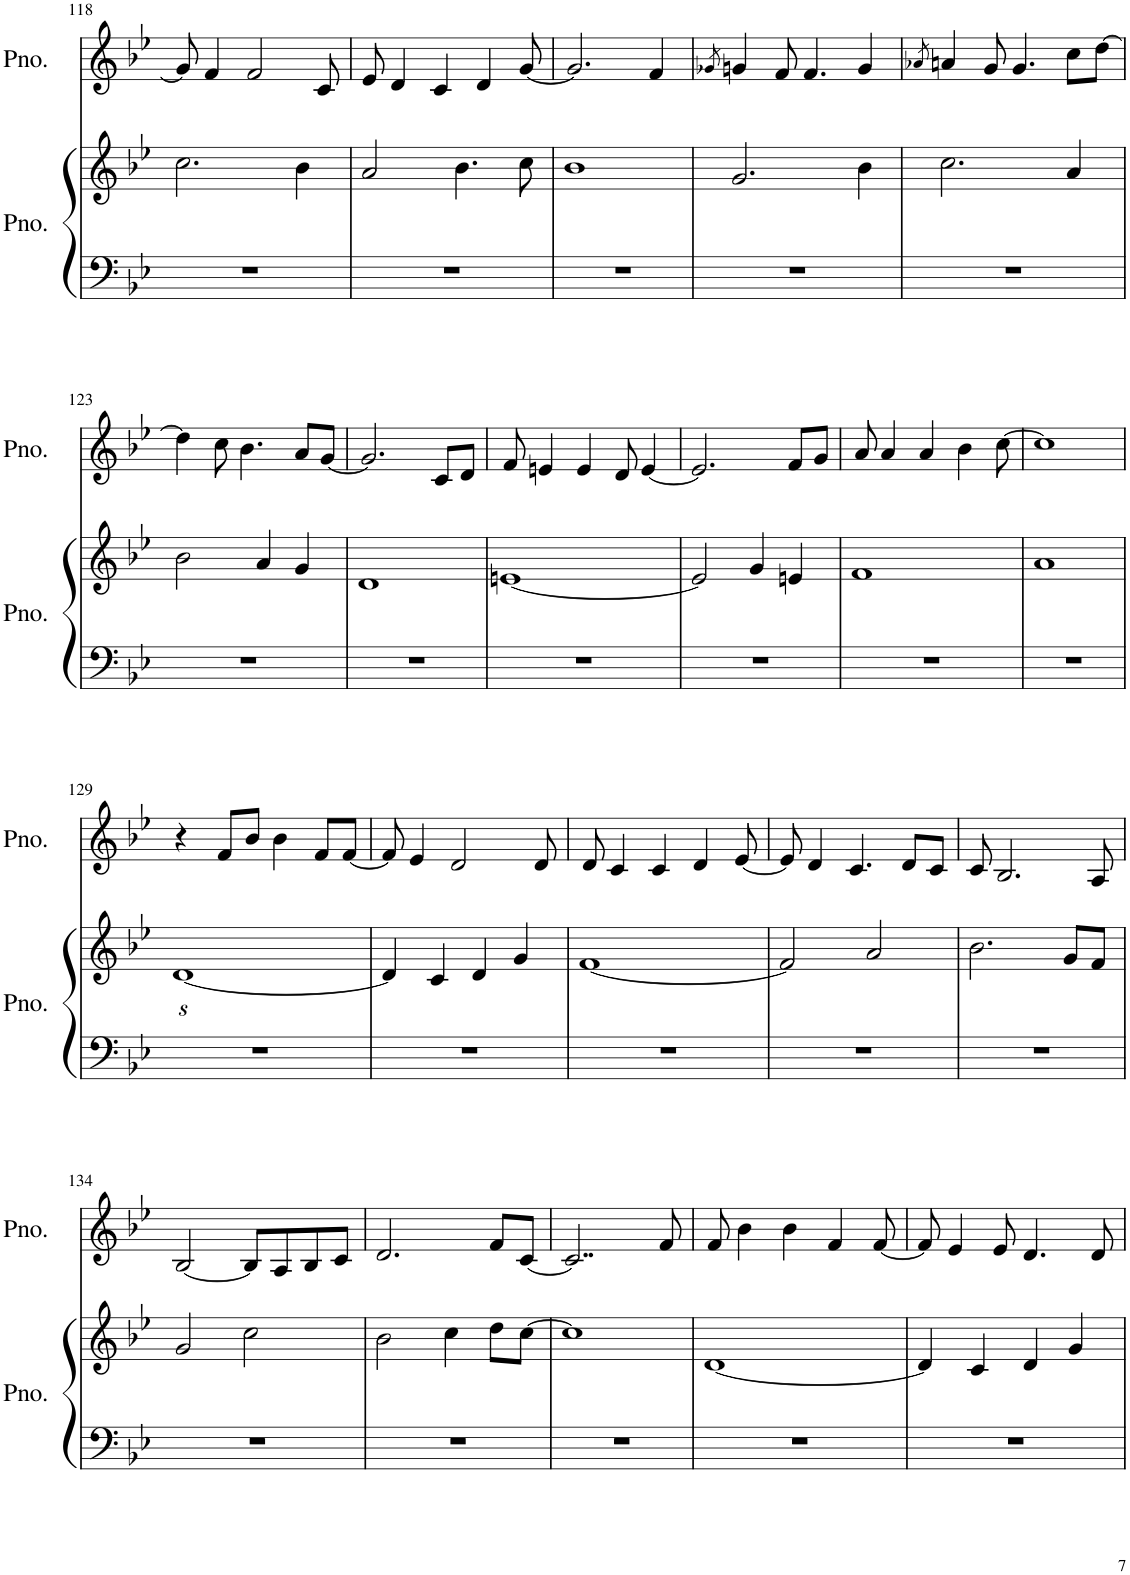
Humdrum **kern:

**kern	**kern	**dynam	**kern
*part2	*part2	*part2	*part1
*staff3	*staff2	*staff2/3	*staff1
*I"Piano	*	*	*I"Piano
*I'Pno.	*	*	*I'Pno.
!!LO:PB:g=z
*clefF4	*clefG2	*	*clefG2
*k[b-e-]	*k[b-e-]	*	*k[b-e-]
*M4/4	*M4/4	*	*M4/4
=118	=118	=118	=118
1r	2.cc\	.	8g/]
.	.	.	4f/
.	.	.	2f/
.	4b-\	.	.
.	.	.	8c/
=119	=119	=119	=119
1r	2a/	.	8e-/
.	.	.	4d/
.	.	.	4c/
.	4.b-\	.	.
.	.	.	4d/
.	8cc\	.	[8g/
=120	=120	=120	=120
1r	1b-	.	2.g/]
.	.	.	4f/
=121	=121	=121	=121
.	.	.	8qg-X/
1r	2.g/	.	4gn/
.	.	.	8f/
.	.	.	4.f/
.	4b-\	.	4g/
=122	=122	=122	=122
.	.	.	8qa-X/
1r	2.cc\	.	4an/
.	.	.	8g/
.	.	.	4.g/
.	4a/	.	8cc\L
.	.	.	[8dd\J
!!LO:LB:g=z
=123	=123	=123	=123
1r	2b-\	.	4dd\]
.	.	.	8cc\
.	.	.	4.b-\
.	4a/	.	.
.	4g/	.	8a/L
.	.	.	[8g/J
=124	=124	=124	=124
1r	1d	.	2.g/]
.	.	.	8c/L
.	.	.	8d/J
=125	=125	=125	=125
1r	[1en	.	8f/
.	.	.	4en/
.	.	.	4e/
.	.	.	8d/
.	.	.	[4e/
=126	=126	=126	=126
1r	2e/]	.	2.e/]
.	4g/	.	.
.	4en/	.	8f/L
.	.	.	8g/J
=127	=127	=127	=127
1r	1f	.	8a/
.	.	.	4a/
.	.	.	4a/
.	.	.	4b-\
.	.	.	[8cc\
=128	=128	=128	=128
1r	1a	.	1cc]
!!LO:LB:g=z
=129	=129	=129	=129
!	!	!LO:DY:b	!
1r	[1d	other-dynamics	4r
.	.	.	8f/L
.	.	.	8b-/J
.	.	.	4b-\
.	.	.	8f/L
.	.	.	[8f/J
=130	=130	=130	=130
1r	4d/]	.	8f/]
.	.	.	4e-/
.	4c/	.	.
.	.	.	2d/
.	4d/	.	.
.	4g/	.	.
.	.	.	8d/
=131	=131	=131	=131
1r	[1f	.	8d/
.	.	.	4c/
.	.	.	4c/
.	.	.	4d/
.	.	.	[8e-/
=132	=132	=132	=132
1r	2f/]	.	8e-/]
.	.	.	4d/
.	.	.	4.c/
.	2a/	.	.
.	.	.	8d/L
.	.	.	8c/J
=133	=133	=133	=133
1r	2.b-\	.	8c/
.	.	.	2.B-/
.	8g/L	.	.
.	8f/J	.	8A/
!!LO:LB:g=z
=134	=134	=134	=134
1r	2g/	.	[2B-/
.	2cc\	.	8B-/L]
.	.	.	8A/
.	.	.	8B-/
.	.	.	8c/J
=135	=135	=135	=135
1r	2b-\	.	2.d/
.	4cc\	.	.
.	8dd\L	.	8f/L
.	[8cc\J	.	[8c/J
=136	=136	=136	=136
1r	1cc]	.	2..c/]
.	.	.	8f/
=137	=137	=137	=137
1r	[1d	.	8f/
.	.	.	4b-\
.	.	.	4b-\
.	.	.	4f/
.	.	.	[8f/
=138	=138	=138	=138
1r	4d/]	.	8f/]
.	.	.	4e-/
.	4c/	.	.
.	.	.	8e-/
.	4d/	.	4.d/
.	4g/	.	.
.	.	.	8d/
=	=	=	=
*-	*-	*-	*-
